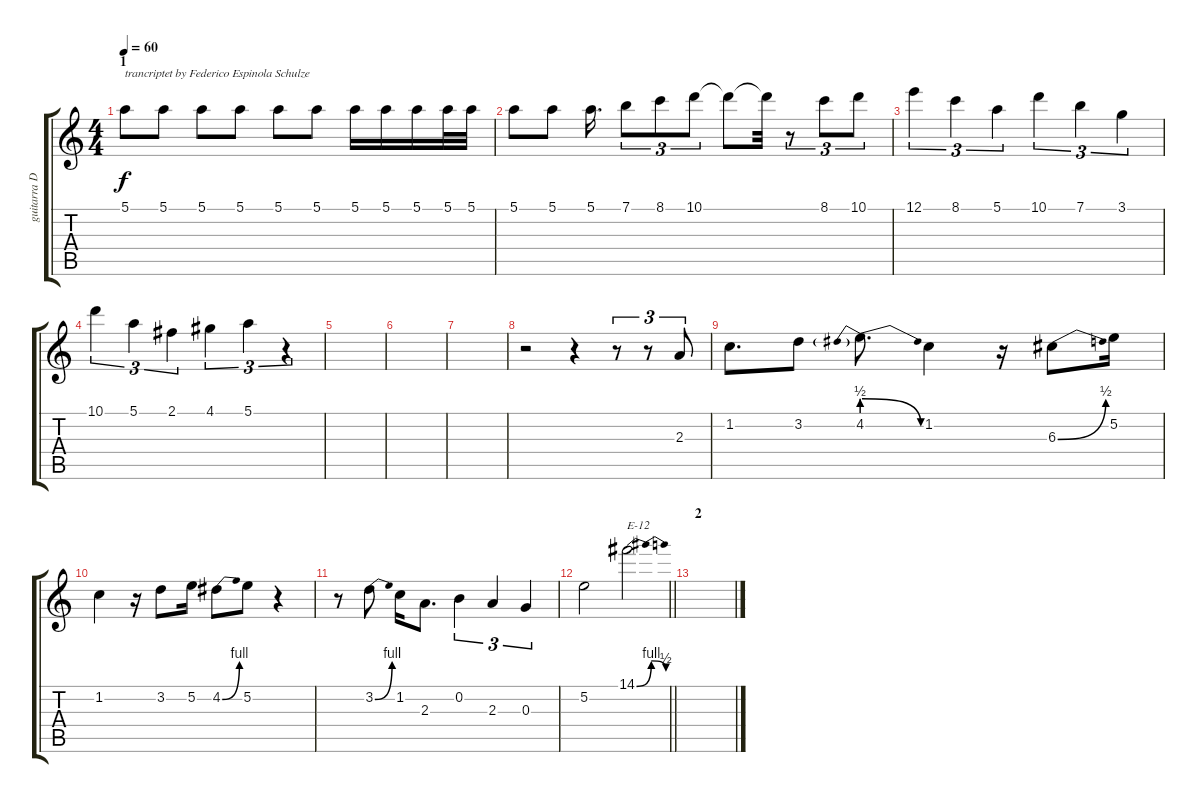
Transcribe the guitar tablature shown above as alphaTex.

\track ("guitarra Duo" "guitarra D") {instrument distortionguitar}
\staff {score tabs}
\tuning (E4 B3 G3 D3 A2 E2) {hide}
\ts (4 4)
\section ("" "1")
\tempo 60
\clef g2
\ks c
5.1.8{txt "trancriptet by Federico Espinola Schulze" dy f instrument distortionguitar} 5.1.8 5.1.8 5.1.8 5.1.8 5.1.8 5.1.16 5.1.16 5.1.16 5.1.32 5.1.32 |
5.1.8{txt ""} 5.1.8 5.1.16{d} 7.1.8{tu (3 2)} 8.1.8{tu (3 2)} 10.1.8{tu (3 2)} 10.1{t}.8 10.1{t}.32 r.8{tu (3 2)} 8.1.8{tu (3 2)} 10.1.8{tu (3 2)} |
12.1.4{tu (3 2)} 8.1.4{tu (3 2)} 5.1.4{tu (3 2)} 10.1.4{tu (3 2)} 7.1.4{tu (3 2)} 3.1.4{tu (3 2)} |
10.1.4{tu (3 2)} 5.1.4{tu (3 2)} 2.1.4{tu (3 2)} 4.1.4{tu (3 2)} 5.1.4{tu (3 2)} r.4{tu (3 2)} |
|
|
|
r.2 r.4 r.8{tu (3 2)} r.8{tu (3 2)} 2.3.8{tu (3 2) volume 16 balance 0} |
1.2.8{d} 3.2.8 4.2{be (prebendrelease 0 2 60 0)}.8{d} 1.2.4 r.16 6.3{be (bend 0 0 60 2)}.8 5.2.16 |
1.2.4 r.16 3.2.8 5.2.16 4.2{be (bend 0 0 60 4)}.8 5.2.8 r.4 |
r.8 3.2{be (bend 0 0 60 4)}.8 1.2.16 2.3.8{d} 0.2.4{tu (3 2)} 2.3.4{tu (3 2)} 0.3.4{tu (3 2)} |
\barLineRight lightlight
5.2.2 14.1{be (bendrelease 0 0 30 4 55 4 60 2)}.2{txt "E-12"} |
\section ("" "2")
